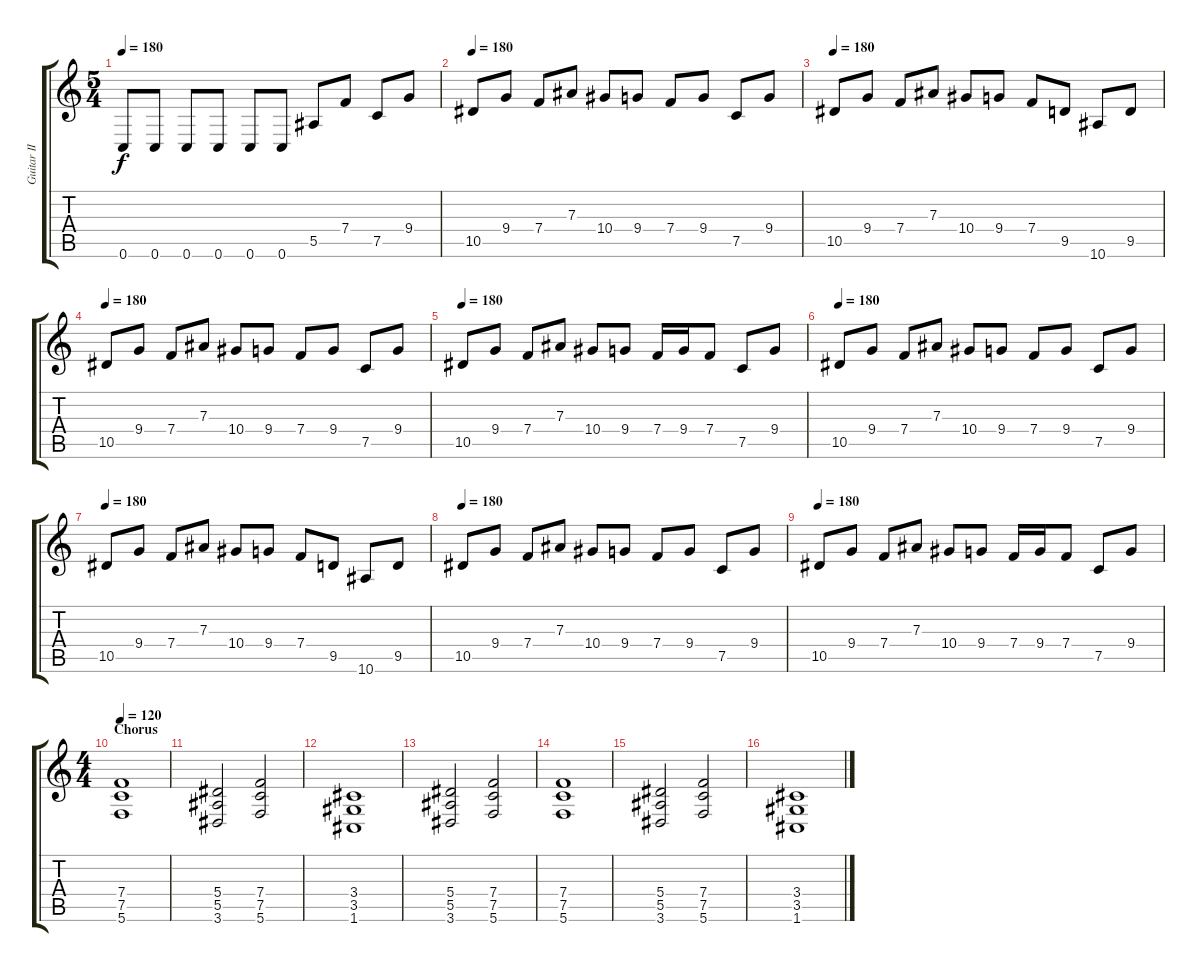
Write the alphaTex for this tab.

\track ("Guitar II / Jack" "Guitar II ") {instrument distortionguitar}
\staff {score tabs}
\tuning (C4 G3 Eb3 Bb2 F2 C2) {hide}
\ts (5 4)
\tempo 180
\clef g2
\ks c
0.6.8{dy f} 0.6.8 0.6.8 0.6.8 0.6.8 0.6.8 5.5.8 7.4.8 7.5.8 9.4.8 |
\tempo 180
10.5.8 9.4.8 7.4.8 7.3.8 10.4.8 9.4.8 7.4.8 9.4.8 7.5.8 9.4.8 |
\tempo 180
10.5.8 9.4.8 7.4.8 7.3.8 10.4.8 9.4.8 7.4.8 9.5.8 10.6.8 9.5.8 |
\tempo 180
10.5.8 9.4.8 7.4.8 7.3.8 10.4.8 9.4.8 7.4.8 9.4.8 7.5.8 9.4.8 |
\tempo 180
10.5.8 9.4.8 7.4.8 7.3.8 10.4.8 9.4.8 7.4.16 9.4.16 7.4.8 7.5.8 9.4.8 |
\tempo 180
10.5.8 9.4.8 7.4.8 7.3.8 10.4.8 9.4.8 7.4.8 9.4.8 7.5.8 9.4.8 |
\tempo 180
10.5.8 9.4.8 7.4.8 7.3.8 10.4.8 9.4.8 7.4.8 9.5.8 10.6.8 9.5.8 |
\tempo 180
10.5.8 9.4.8 7.4.8 7.3.8 10.4.8 9.4.8 7.4.8 9.4.8 7.5.8 9.4.8 |
\tempo 180
10.5.8 9.4.8 7.4.8 7.3.8 10.4.8 9.4.8 7.4.16 9.4.16 7.4.8 7.5.8 9.4.8 |
\ts (4 4)
\section ("" "Chorus")
\tempo 120
(7.4 7.5 5.6).1 |
(5.4 5.5 3.6).2 (7.4 7.5 5.6).2 |
(3.4 3.5 1.6).1 |
(5.4 5.5 3.6).2 (7.4 7.5 5.6).2 |
(7.4 7.5 5.6).1 |
(5.4 5.5 3.6).2 (7.4 7.5 5.6).2 |
(3.4 3.5 1.6).1
